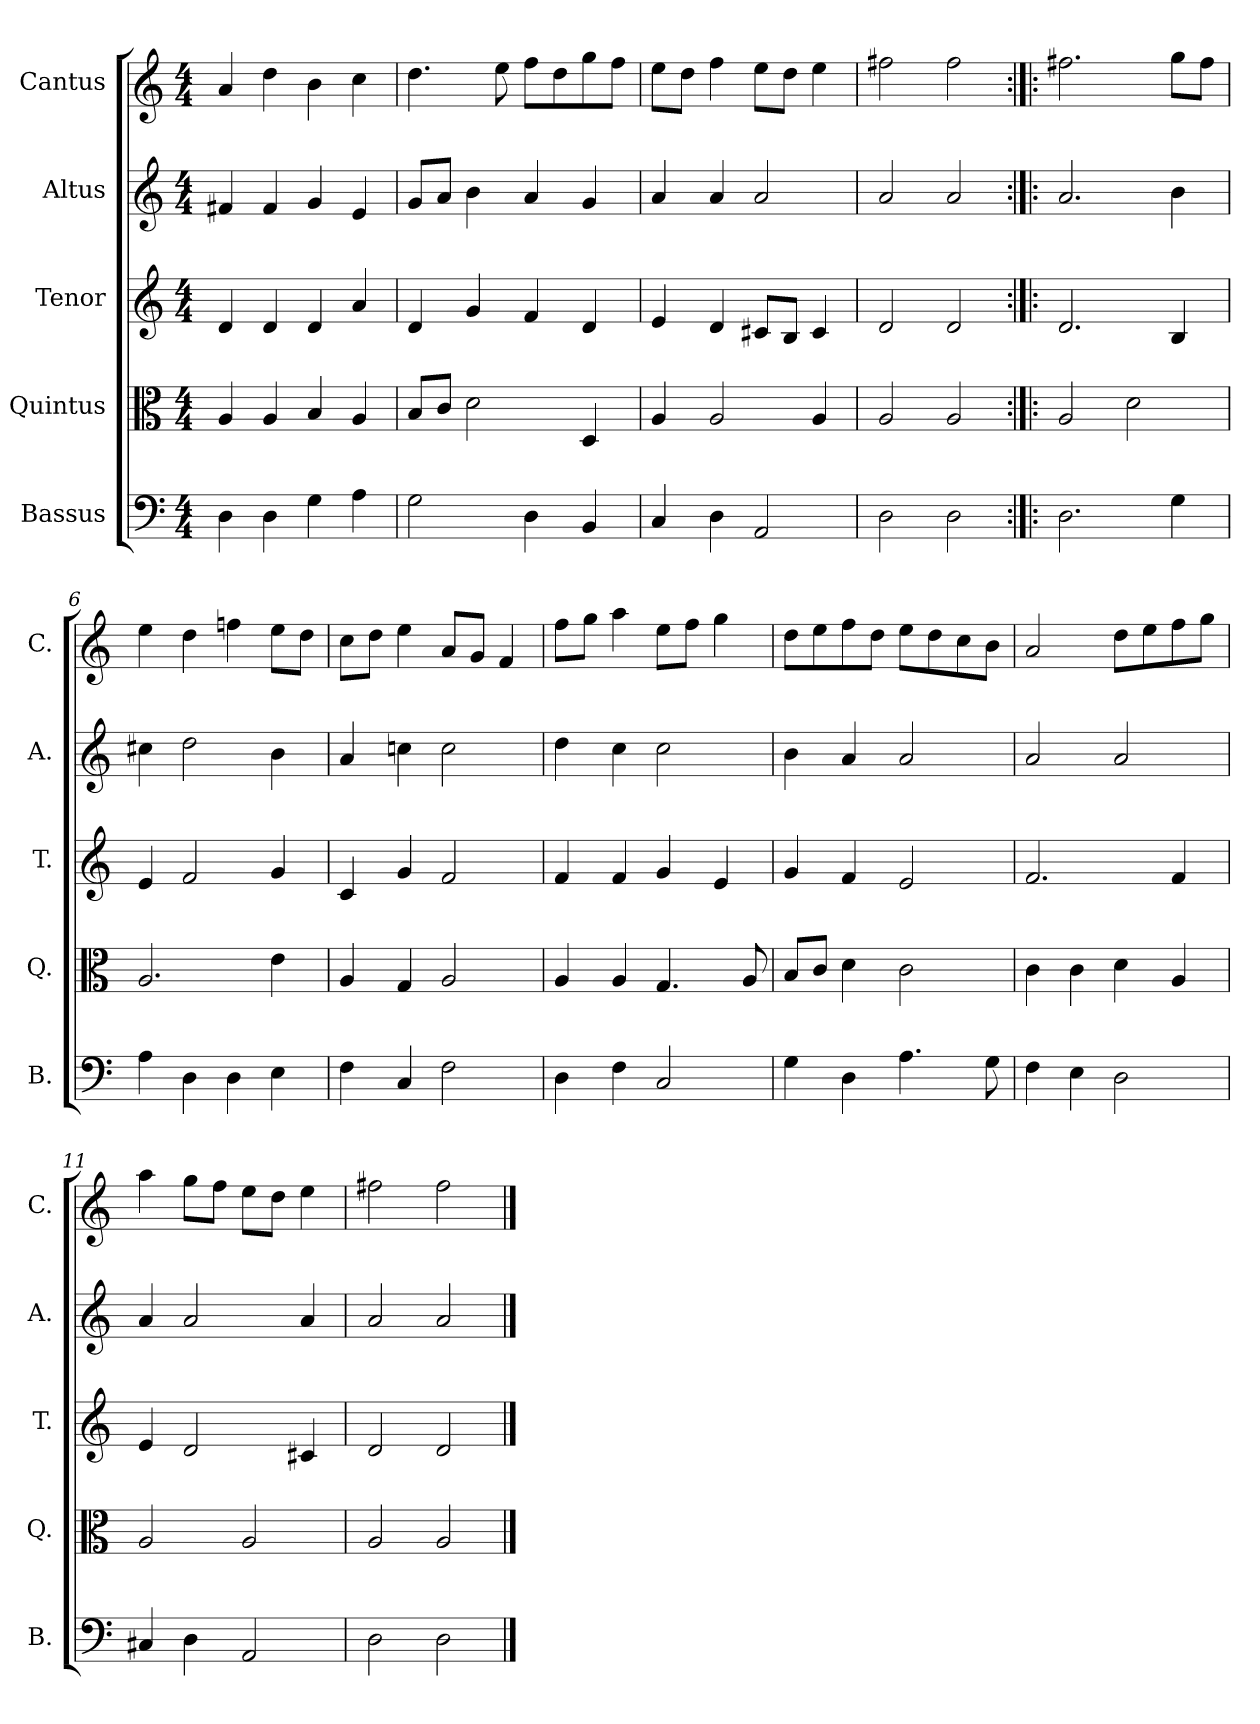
**kern	**kern	**kern	**kern	**kern
*part5	*part4	*part3	*part2	*part1
*staff5	*staff4	*staff3	*staff2	*staff1
*I"Bassus	*I"Quintus	*I"Tenor	*I"Altus	*I"Cantus
*I'B.	*I'Q.	*I'T.	*I'A.	*I'C.
*clefF4	*clefC3	*clefG2	*clefG2	*clefG2
*k[]	*k[]	*k[]	*k[]	*k[]
*M4/4	*M4/4	*M4/4	*M4/4	*M4/4
=1	=1	=1	=1	=1
4D\	4A/	4d/	4f#X/	4a/
4D\	4A/	4d/	4f#/	4dd\
4G\	4B/	4d/	4g/	4b\
4A\	4A/	4a/	4e/	4cc\
=2	=2	=2	=2	=2
2G\	8B/L	4d/	8g/L	4.dd\
.	8c/J	.	8a/J	.
.	2d\	4g/	4b\	.
.	.	.	.	8ee\
4D\	.	4f/	4a/	8ff\L
.	.	.	.	8dd\
4BB/	4D/	4d/	4g/	8gg\
.	.	.	.	8ff\J
=3	=3	=3	=3	=3
4C/	4A/	4e/	4a/	8ee\L
.	.	.	.	8dd\J
4D\	2A/	4d/	4a/	4ff\
2AA/	.	8c#X/L	2a/	8ee\L
.	.	8B/J	.	8dd\J
.	4A/	4c#/	.	4ee\
=4	=4	=4	=4	=4
2D\	2A/	2d/	2a/	2ff#X\
2D\	2A/	2d/	2a/	2ff#\
=5:|!|:	=5:|!|:	=5:|!|:	=5:|!|:	=5:|!|:
2.D\	2A/	2.d/	2.a/	2.ff#X\
.	2d\	.	.	.
4G\	.	4B/	4b\	8gg\L
.	.	.	.	8ff#\J
=6	=6	=6	=6	=6
4A\	2.A/	4e/	4cc#X\	4ee\
4D\	.	2f/	2dd\	4dd\
4D\	.	.	.	4ffn\
4E\	4e\	4g/	4b\	8ee\L
.	.	.	.	8dd\J
!!LO:LB:g=z
=7	=7	=7	=7	=7
4F\	4A/	4c/	4a/	8cc\L
.	.	.	.	8dd\J
4C/	4G/	4g/	4ccn\	4ee\
2F\	2A/	2f/	2cc\	8a/L
.	.	.	.	8g/J
.	.	.	.	4f/
=8	=8	=8	=8	=8
4D\	4A/	4f/	4dd\	8ff\L
.	.	.	.	8gg\J
4F\	4A/	4f/	4cc\	4aa\
2C/	4.G/	4g/	2cc\	8ee\L
.	.	.	.	8ff\J
.	.	4e/	.	4gg\
.	8A/	.	.	.
=9	=9	=9	=9	=9
4G\	8B/L	4g/	4b\	8dd\L
.	8c/J	.	.	8ee\
4D\	4d\	4f/	4a/	8ff\
.	.	.	.	8dd\J
4.A\	2c\	2e/	2a/	8ee\L
.	.	.	.	8dd\
.	.	.	.	8cc\
8G\	.	.	.	8b\J
=10	=10	=10	=10	=10
4F\	4c\	2.f/	2a/	2a/
4E\	4c\	.	.	.
2D\	4d\	.	2a/	8dd\L
.	.	.	.	8ee\
.	4A/	4f/	.	8ff\
.	.	.	.	8gg\J
=11	=11	=11	=11	=11
4C#X/	2A/	4e/	4a/	4aa\
4D\	.	2d/	2a/	8gg\L
.	.	.	.	8ff\J
2AA/	2A/	.	.	8ee\L
.	.	.	.	8dd\J
.	.	4c#X/	4a/	4ee\
=12	=12	=12	=12	=12
2D\	2A/	2d/	2a/	2ff#X\
2D\	2A/	2d/	2a/	2ff#\
==	==	==	==	==
*-	*-	*-	*-	*-
